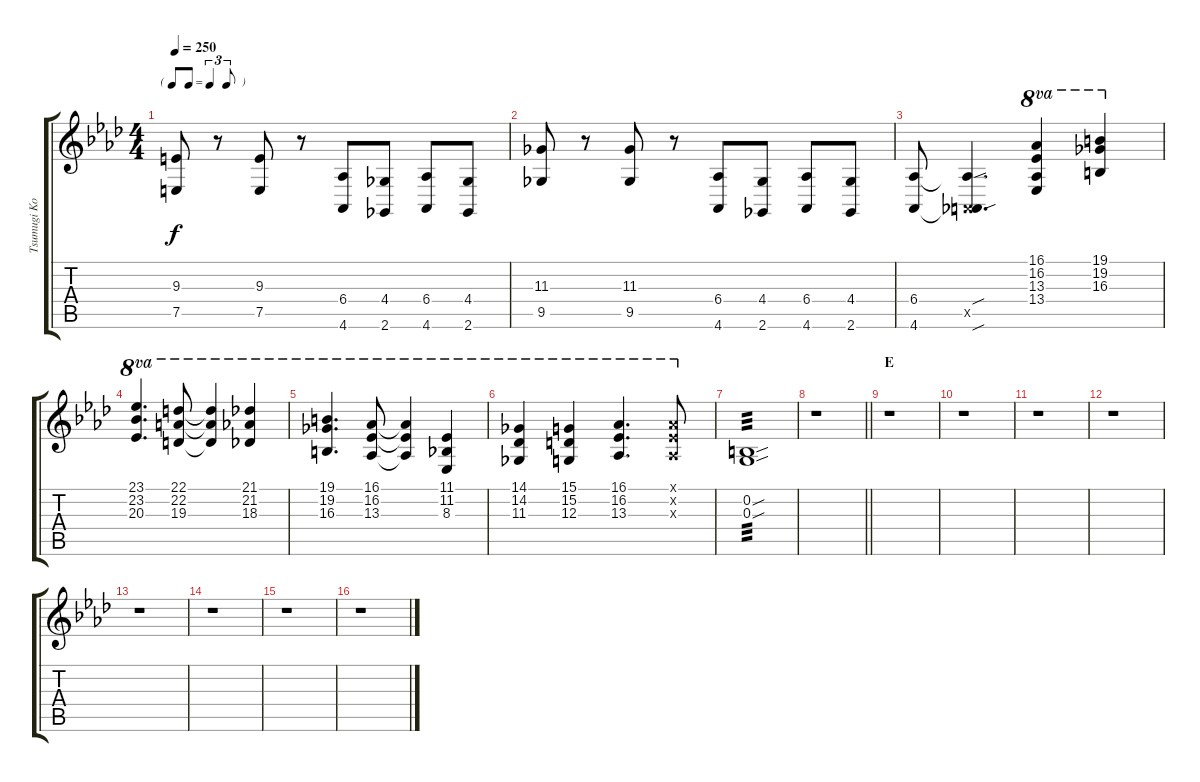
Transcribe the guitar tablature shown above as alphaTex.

\track ("Tsumugi Kotobuki I" "Tsumugi Ko") {instrument lead2sawtooth}
\staff {score tabs}
\tuning (E4 B3 G3 D3 A2 E2) {hide}
\ts (4 4)
\tf triplet8th
\tempo 250
\clef g2
\ks ab
(9.3 7.5).8{dy f} r.8 (9.3 7.5).8 r.8 (6.4 4.6).8 (4.4 2.6).8 (6.4 4.6).8 (4.4 2.6).8 |
(11.3 9.5).8 r.8 (11.3 9.5).8 r.8 (6.4 4.6).8 (4.4 2.6).8 (6.4 4.6).8 (4.4 2.6).8 |
(6.4 4.6).8 (6.4{sou t} 0.5{x} 4.6{sou t}).4{d} (16.1 16.2 13.3 13.4).4{ot 8va} (19.1 19.2 16.3).4{ot 8va} |
(23.1 23.2 20.3).4{d ot 8va} (22.1 22.2 19.3).8{ot 8va} (22.1{t} 22.2{t} 19.3{t}).4{ot 8va} (21.1 21.2 18.3).4{ot 8va} |
(19.1 19.2 16.3).4{d ot 8va} (16.1 16.2 13.3).8{ot 8va} (16.1{t} 16.2{t} 13.3{t}).4{ot 8va} (11.1 11.2 8.3).4{ot 8va} |
(14.1 14.2 11.3).4{ot 8va} (15.1 15.2 12.3).4{ot 8va} (16.1 16.2 13.3).4{d ot 8va} (16.1{x} 16.2{x} 13.3{x}).8{ot 8va} |
(0.2{sou} 0.3{sou}).1{tp 3} |
\barLineRight lightlight
r.1 |
\section ("" "E")
r.1 |
r.1 |
r.1 |
r.1 |
r.1 |
r.1 |
r.1 |
r.1
